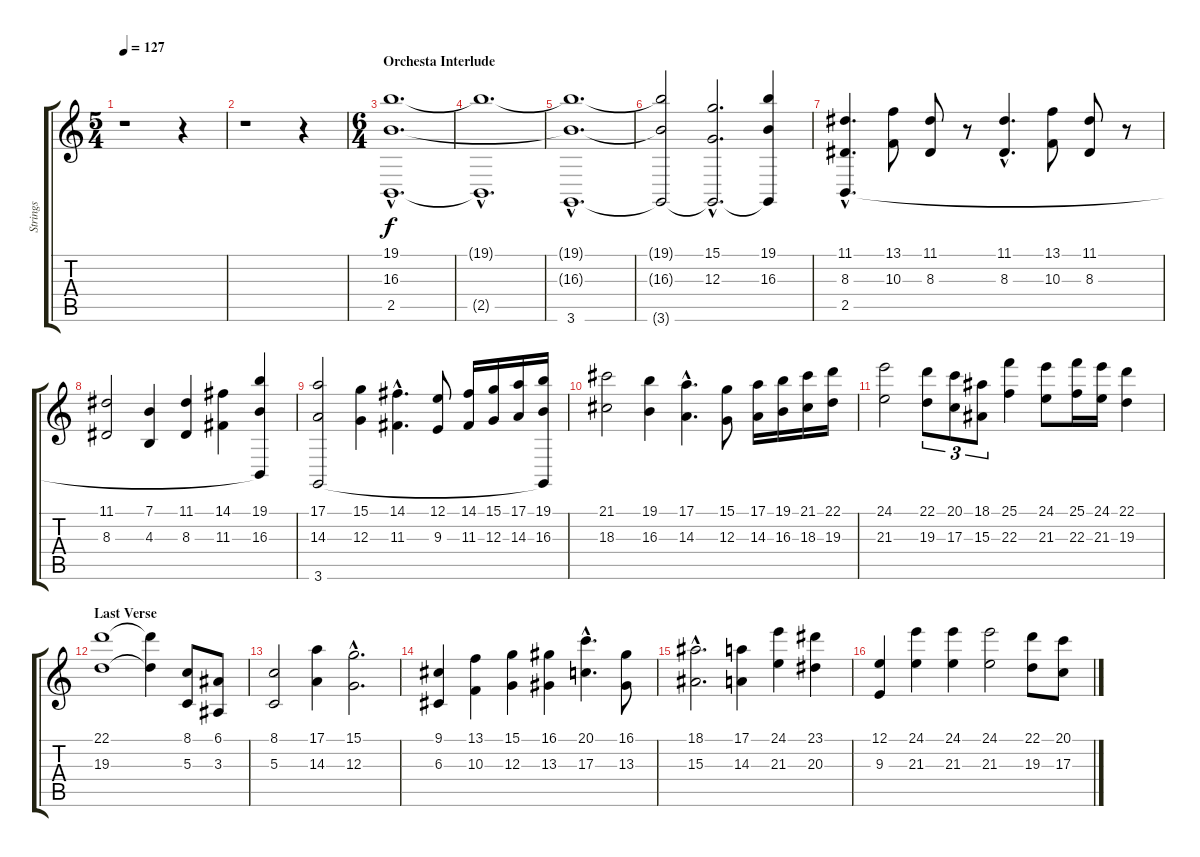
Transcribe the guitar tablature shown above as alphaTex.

\track ("Strings" "Strings") {instrument stringensemble1}
\staff {score tabs}
\tuning (E4 B3 G3 D3 A2 E2) {hide}
\ts (5 4)
\tempo 127
\clef g2
\ks c
r.1{dy f} r.4 |
r.1 r.4 |
\ts (6 4)
\section ("" "Orchesta Interlude")
(19.1{hac} 16.3{hac} 2.5{hac}).1{d} |
(19.1{hac t} 2.5{hac t}).1{d} |
(19.1{hac t} 16.3{hac t} 3.6{hac}).1{d} |
(19.1{t} 16.3{t} 3.6{t}).2 (15.1{hac} 12.3{hac} 3.6{hac t}).2{d} (19.1 16.3 3.6{t}).4 |
(11.1{hac} 8.3{hac} 2.5{hac}).4{d} (13.1 10.3).8 (11.1 8.3).8 r.8 (11.1{hac} 8.3{hac}).4{d} (13.1 10.3).8 (11.1 8.3).8 r.8 |
(11.1 8.3).2 (7.1 4.3).4 (11.1 8.3).4 (14.1 11.3).4 (19.1 16.3 2.5{t}).4 |
(17.1 14.3 3.6).2 (15.1 12.3).4 (14.1{hac} 11.3{hac}).4{d} (12.1 9.3).8 (14.1 11.3).16 (15.1 12.3).16 (17.1 14.3).16 (19.1 16.3 3.6{t}).16 |
(21.1 18.3).2 (19.1 16.3).4 (17.1{hac} 14.3{hac}).4{d} (15.1 12.3).8 (17.1 14.3).16 (19.1 16.3).16 (21.1 18.3).16 (22.1 19.3).16 |
(24.1 21.3).2 (22.1 19.3).8{tu (3 2)} (20.1 17.3).8{tu (3 2)} (18.1 15.3).8{tu (3 2)} (25.1 22.3).4 (24.1 21.3).8 (25.1 22.3).16 (24.1 21.3).16 (22.1 19.3).4 |
\section ("" "Last Verse")
(22.1 19.3).1 (22.1{t} 19.3{t}).4 (8.1 5.3).8 (6.1 3.3).8 |
(8.1 5.3).2 (17.1 14.3).4 (15.1{hac} 12.3{hac}).2{d} |
(9.1 6.3).4 (13.1 10.3).4 (15.1 12.3).4 (16.1 13.3).4 (20.1{hac} 17.3{hac}).4{d} (16.1 13.3).8 |
(18.1{hac} 15.3{hac}).2{d} (17.1 14.3).4 (24.1 21.3).4 (23.1 20.3).4 |
(12.1 9.3).4 (24.1 21.3).4 (24.1 21.3).4 (24.1 21.3).2 (22.1 19.3).8 (20.1 17.3).8
